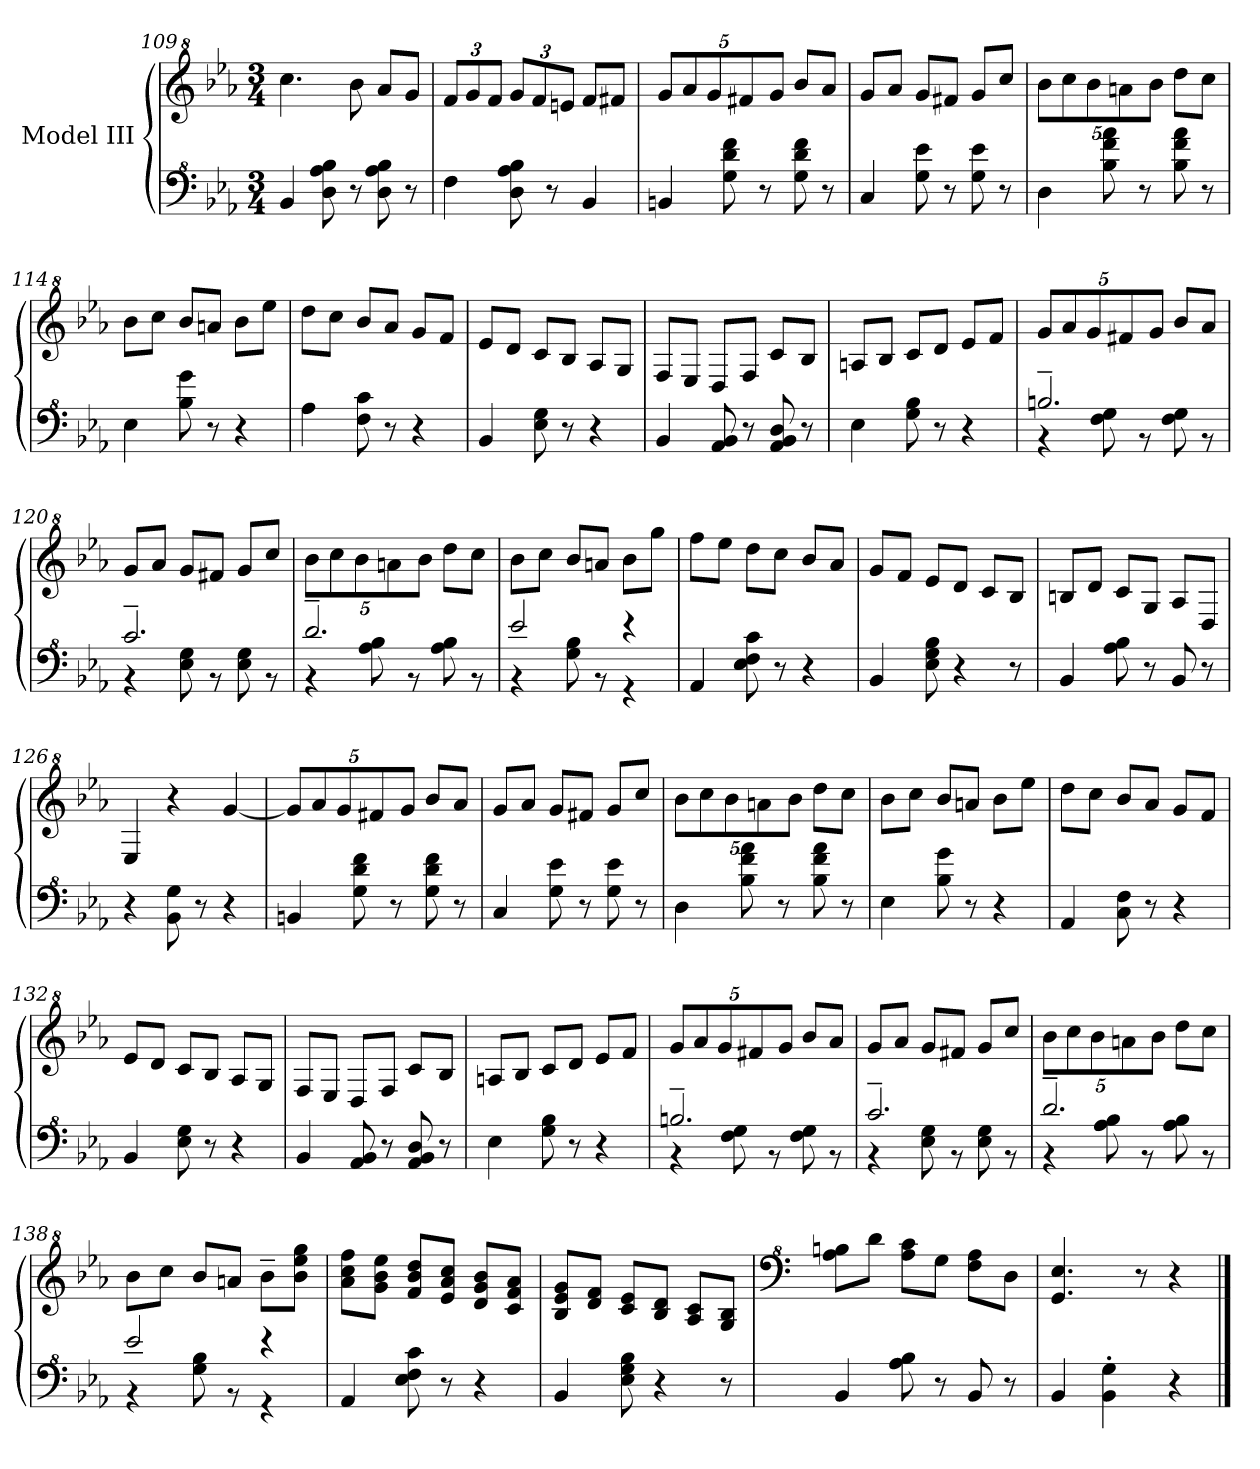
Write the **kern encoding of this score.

**kern	**kern
*part1	*part1
*staff2	*staff1
*I"Model III	*
!!LO:LB:g=z
*clefF^4	*clefG^2
*k[b-e-a-]	*k[b-e-a-]
*M3/4	*M3/4
=109	=109
4B-/	4.ccc\
8d\ 8a-\ 8b-\	.
8r	8bb-\
8d\ 8a-\ 8b-\	8aa-/L
8r	8gg/J
=110	=110
*	*Xbrackettup
4f\	12ff/L
.	12gg/
.	12ff/J
8d\ 8a-\ 8b-\	12gg/L
.	12ff/
8r	.
.	12een/J
4B-/	8ff/L
.	8ff#X/J
=111	=111
4Bn/	10gg/L
.	10aa-/
.	10gg/
8g\ 8dd\ 8ff\	.
.	10ff#X/
8r	.
.	10gg/J
8g\ 8dd\ 8ff\	8bb-/L
8r	8aa-/J
=112	=112
4c/	8gg/L
.	8aa-/J
8g\ 8ee-\	8gg/L
8r	8ff#X/J
8g\ 8ee-\	8gg/L
8r	8ccc/J
=113	=113
4d\	10bb-\L
.	10ccc\
.	10bb-\
8b-\ 8ff\ 8aa-\	.
.	10aan\
8r	.
.	10bb-\J
8b-\ 8ff\ 8aa-\	8ddd\L
8r	8ccc\J
!!LO:LB:g=z
=114	=114
4e-\	8bb-\L
.	8ccc\J
8b-\ 8gg\	8bb-/L
8r	8aan/J
4r	8bb-\L
.	8eee-\J
=115	=115
4a-\	8ddd\L
.	8ccc\J
8f\ 8cc\	8bb-/L
8r	8aa-/J
4r	8gg/L
.	8ff/J
=116	=116
4B-/	8ee-/L
.	8dd/J
8e-\ 8g\	8cc/L
8r	8b-/J
4r	8a-/L
.	8g/J
=117	=117
4B-/	8f/L
.	8e-/J
8A-/ 8B-/	8d/L
8r	8f/J
8A-/ 8B-/ 8d/	8cc/L
8r	8b-/J
=118	=118
4e-\	8an/L
.	8b-/J
8g\ 8b-\	8cc/L
8r	8dd/J
4r	8ee-/L
.	8ff/J
!!LO:LB:g=z
=119	=119
*^	*
2.bn~/	4r	10gg/L
.	.	10aa-/
.	.	10gg/
.	8f\ 8g\	.
.	.	10ff#X/
.	8r	.
.	.	10gg/J
.	8f\ 8g\	8bb-/L
.	8r	8aa-/J
=120	=120	=120
2.cc~/	4r	8gg/L
.	.	8aa-/J
.	8e-\ 8g\	8gg/L
.	8r	8ff#X/J
.	8e-\ 8g\	8gg/L
.	8r	8ccc/J
=121	=121	=121
2.dd~/	4r	10bb-\L
.	.	10ccc\
.	.	10bb-\
.	8a-\ 8b-\	.
.	.	10aan\
.	8r	.
.	.	10bb-\J
.	8a-\ 8b-\	8ddd\L
.	8r	8ccc\J
=122	=122	=122
*	*	*MM240
2ee-/	4r	8bb-\L
.	.	8ccc\J
.	8g\ 8b-\	8bb-/L
.	8r	8aan/J
*	*	*MM189
4r	4r	8bb-\L
.	.	8ggg\J
*v	*v	*
=123	=123
4A-/	8fff\L
*	*MM249
.	8eee-\J
8e-\ 8f\ 8cc\	8ddd\L
8r	8ccc\J
4r	8bb-/L
.	8aa-/J
!!LO:PB:g=z
=124	=124
*	*MM258
4B-/	8gg/L
.	8ff/J
8e-\ 8g\ 8b-\	8ee-/L
4r	8dd/J
.	8cc/L
8r	8b-/J
=125	=125
*	*MM240
4B-/	8bn/L
.	8dd/J
8a-\ 8b-\	8cc/L
8r	8g/J
8B-/	8a-/L
8r	8d/J
=126	=126
*	*MM210
4r	4e-/
*	*MM138
8B-\ 8g\	4r
8r	.
*	*MM216
4r	[4gg/
=127	=127
4Bn/	10gg/L]
.	10aa-/
.	10gg/
8g\ 8dd\ 8ff\	.
.	10ff#X/
8r	.
.	10gg/J
8g\ 8dd\ 8ff\	8bb-/L
8r	8aa-/J
=128	=128
*	*MM225
4c/	8gg/L
.	8aa-/J
8g\ 8ee-\	8gg/L
8r	8ff#X/J
8g\ 8ee-\	8gg/L
8r	8ccc/J
!!LO:LB:g=z
=129	=129
*	*MM234
4d\	10bb-\L
.	10ccc\
.	10bb-\
8b-\ 8ff\ 8aa-\	.
.	10aan\
8r	.
.	10bb-\J
8b-\ 8ff\ 8aa-\	8ddd\L
8r	8ccc\J
=130	=130
*	*MM246
4e-\	8bb-\L
.	8ccc\J
8b-\ 8gg\	8bb-/L
8r	8aan/J
4r	8bb-\L
.	8eee-\J
=131	=131
*	*MM258
4A-/	8ddd\L
.	8ccc\J
8c\ 8f\	8bb-/L
8r	8aa-/J
4r	8gg/L
.	8ff/J
=132	=132
4B-/	8ee-/L
.	8dd/J
8e-\ 8g\	8cc/L
8r	8b-/J
4r	8a-/L
.	8g/J
=133	=133
4B-/	8f/L
.	8e-/J
8A-/ 8B-/	8d/L
8r	8f/J
8A-/ 8B-/ 8d/	8cc/L
8r	8b-/J
!!LO:LB:g=z
=134	=134
4e-\	8an/L
.	8b-/J
8g\ 8b-\	8cc/L
8r	8dd/J
4r	8ee-/L
.	8ff/J
=135	=135
*^	*
2.bn~/	4r	10gg/L
.	.	10aa-/
.	.	10gg/
.	8f\ 8g\	.
.	.	10ff#X/
.	8r	.
.	.	10gg/J
.	8f\ 8g\	8bb-/L
.	8r	8aa-/J
=136	=136	=136
2.cc~/	4r	8gg/L
.	.	8aa-/J
.	8e-\ 8g\	8gg/L
.	8r	8ff#X/J
.	8e-\ 8g\	8gg/L
.	8r	8ccc/J
=137	=137	=137
2.dd~/	4r	10bb-\L
.	.	10ccc\
.	.	10bb-\
.	8a-\ 8b-\	.
.	.	10aan\
.	8r	.
.	.	10bb-\J
.	8a-\ 8b-\	8ddd\L
.	8r	8ccc\J
=138	=138	=138
*	*	*MM180
2ee-/	4r	8bb-\L
.	.	8ccc\J
*	*	*MM162
.	8g\ 8b-\	8bb-/L
.	8r	8aan/J
*	*	*MM84
4r	4r	8bb-~\L
*	*	*MM120
.	.	8bb-\ 8eee-\ 8ggg\J
*v	*v	*
!!LO:LB:g=z
=139	=139
*	*MM150
4A-/	8aa-\ 8ccc\ 8fff\L
*	*MM240
.	8gg\ 8bb-\ 8eee-\J
8e-\ 8f\ 8cc\	8ff/ 8bb-/ 8ddd/L
8r	8ee-/ 8aa-/ 8ccc/J
*	*MM249
4r	8dd/ 8gg/ 8bb-/L
.	8cc/ 8ff/ 8aa-/J
=140	=140
4B-/	8b-/ 8ee-/ 8gg/L
.	8dd/ 8ff/J
8e-\ 8g\ 8b-\	8cc/ 8ee-/L
4r	8b-/ 8dd/J
.	8a-/ 8cc/L
8r	8g/ 8b-/J
=141	=141
*	*clefF^4
*	*MM150
4B-/	8a-\ 8bn\L
.	8dd\J
8a-\ 8b-\	8a-\ 8cc\L
8r	8g\J
*	*MM120
8B-/	8f\ 8a-\L
8r	8d\J
=142	=142
*	*MM108
4B-/	4.G/ 4.e-/
4B-\' 4g\'	.
.	8r
4r	4r
==	==
*-	*-
